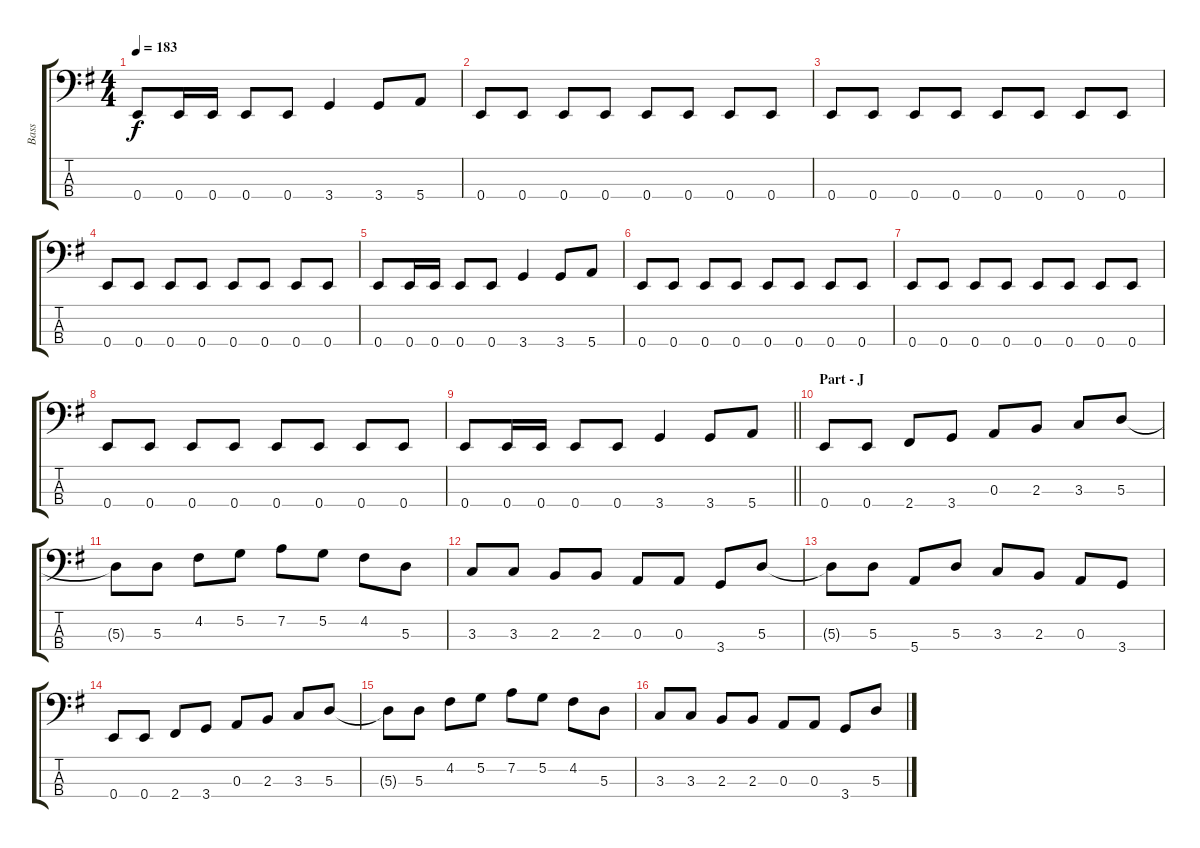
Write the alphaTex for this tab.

\track ("Bass" "Bass") {instrument electricbassfinger}
\staff {score tabs}
\tuning (G2 D2 A1 E1) {hide}
\ts (4 4)
\tempo 183
\clef f4
\ks g
0.4.8{dy f} 0.4.16 0.4.16 0.4.8 0.4.8 3.4.4 3.4.8 5.4.8 |
0.4.8 0.4.8 0.4.8 0.4.8 0.4.8 0.4.8 0.4.8 0.4.8 |
0.4.8 0.4.8 0.4.8 0.4.8 0.4.8 0.4.8 0.4.8 0.4.8 |
0.4.8 0.4.8 0.4.8 0.4.8 0.4.8 0.4.8 0.4.8 0.4.8 |
0.4.8 0.4.16 0.4.16 0.4.8 0.4.8 3.4.4 3.4.8 5.4.8 |
0.4.8 0.4.8 0.4.8 0.4.8 0.4.8 0.4.8 0.4.8 0.4.8 |
0.4.8 0.4.8 0.4.8 0.4.8 0.4.8 0.4.8 0.4.8 0.4.8 |
0.4.8 0.4.8 0.4.8 0.4.8 0.4.8 0.4.8 0.4.8 0.4.8 |
\barLineRight lightlight
0.4.8 0.4.16 0.4.16 0.4.8 0.4.8 3.4.4 3.4.8 5.4.8 |
\section ("" "Part - J")
0.4.8 0.4.8 2.4.8 3.4.8 0.3.8 2.3.8 3.3.8 5.3.8 |
5.3{t}.8 5.3.8 4.2.8 5.2.8 7.2.8 5.2.8 4.2.8 5.3.8 |
3.3.8 3.3.8 2.3.8 2.3.8 0.3.8 0.3.8 3.4.8 5.3.8 |
5.3{t}.8 5.3.8 5.4.8 5.3.8 3.3.8 2.3.8 0.3.8 3.4.8 |
0.4.8 0.4.8 2.4.8 3.4.8 0.3.8 2.3.8 3.3.8 5.3.8 |
5.3{t}.8 5.3.8 4.2.8 5.2.8 7.2.8 5.2.8 4.2.8 5.3.8 |
3.3.8 3.3.8 2.3.8 2.3.8 0.3.8 0.3.8 3.4.8 5.3.8
